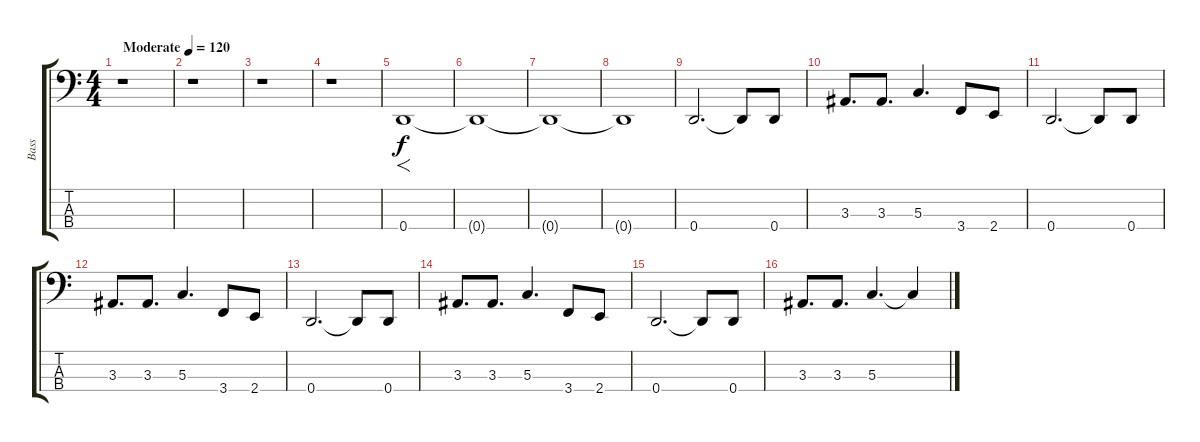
\track ("Bass" "Bass") {instrument electricbasspick}
\staff {score tabs}
\tuning (F2 C2 G1 D1) {hide}
\ts (4 4)
\tempo (120 "Moderate")
\clef f4
\ks c
r.1{dy f instrument electricbasspick} |
r.1 |
r.1 |
r.1 |
0.4.1{f} |
0.4{t}.1 |
0.4{t}.1 |
0.4{t}.1 |
0.4.2{d} 0.4{t}.8 0.4.8 |
3.3.8{d} 3.3.8{d} 5.3.4{d} 3.4.8 2.4.8 |
0.4.2{d} 0.4{t}.8 0.4.8 |
3.3.8{d} 3.3.8{d} 5.3.4{d} 3.4.8 2.4.8 |
0.4.2{d} 0.4{t}.8 0.4.8 |
3.3.8{d} 3.3.8{d} 5.3.4{d} 3.4.8 2.4.8 |
0.4.2{d} 0.4{t}.8 0.4.8 |
3.3.8{d} 3.3.8{d} 5.3.4{d} 5.3{t}.4
